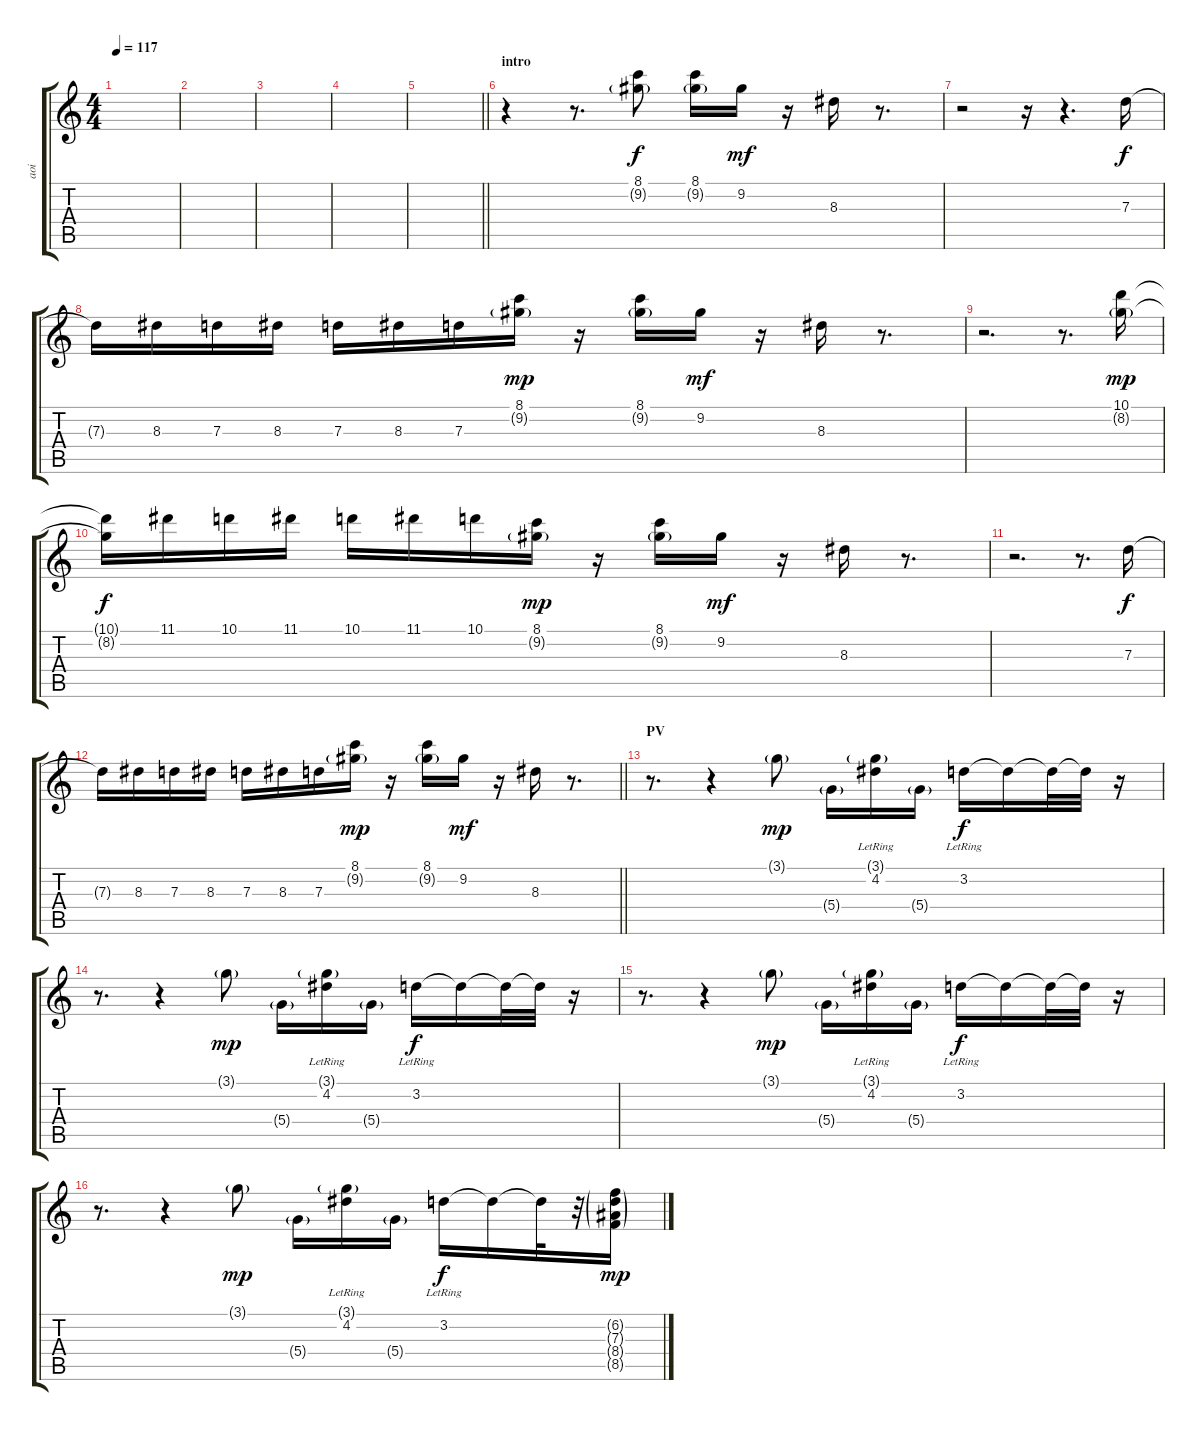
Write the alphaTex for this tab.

\track ("aoi" "aoi") {instrument acousticguitarsteel}
\staff {score tabs}
\tuning (E4 B3 G3 D3 A2 E2) {hide}
\ts (4 4)
\tempo 117
\clef g2
\ks c
|
|
|
|
\barLineRight lightlight
|
\section ("" "intro")
r.4{volume 7 instrument distortionguitar} r.8{d} (8.1 9.2{g}).8 (8.1 9.2{g}).16 9.2.16{dy mf} r.16 8.3.16 r.8{d} |
r.2 r.16 r.4{d} 7.3.16{dy f} |
7.3{t}.16 8.3.16 7.3.16 8.3.16 7.3.16 8.3.16 7.3.16 (8.1 9.2{g}).16{dy mp} r.16 (8.1 9.2{g}).16 9.2.16{dy mf} r.16 8.3.16 r.8{d} |
r.2{d} r.8{d} (10.1 8.2{g}).16{dy mp} |
(10.1{t} 8.2{t}).16{dy f} 11.1.16 10.1.16 11.1.16 10.1.16 11.1.16 10.1.16 (8.1 9.2{g}).16{dy mp} r.16 (8.1 9.2{g}).16 9.2.16{dy mf} r.16 8.3.16 r.8{d} |
r.2{d} r.8{d} 7.3.16{dy f} |
\barLineRight lightlight
7.3{t}.16 8.3.16 7.3.16 8.3.16 7.3.16 8.3.16 7.3.16 (8.1 9.2{g}).16{dy mp} r.16 (8.1 9.2{g}).16 9.2.16{dy mf} r.16 8.3.16 r.8{d} |
\section ("" "PV")
r.8{d volume 11 balance 4 instrument acousticguitarsteel} r.4 3.1{g}.8{dy mp} 5.4{g}.16 (3.1{g} 4.2{lr}).16 5.4{g}.16 3.2{lr}.16{dy f} 3.2{t}.16 3.2{t}.32 3.2{t}.32 r.16 |
r.8{d} r.4 3.1{g}.8{dy mp} 5.4{g}.16 (3.1{g} 4.2{lr}).16 5.4{g}.16 3.2{lr}.16{dy f} 3.2{t}.16 3.2{t}.32 3.2{t}.32 r.16 |
r.8{d} r.4 3.1{g}.8{dy mp} 5.4{g}.16 (3.1{g} 4.2{lr}).16 5.4{g}.16 3.2{lr}.16{dy f} 3.2{t}.16 3.2{t}.32 3.2{t}.32 r.16 |
r.8{d} r.4 3.1{g}.8{dy mp} 5.4{g}.16 (3.1{g} 4.2{lr}).16 5.4{g}.16 3.2{lr}.16{dy f} 3.2{t}.16 3.2{t}.32 r.32 (6.2{g} 7.3{g} 8.4{g} 8.5{g}).16{dy mp}
